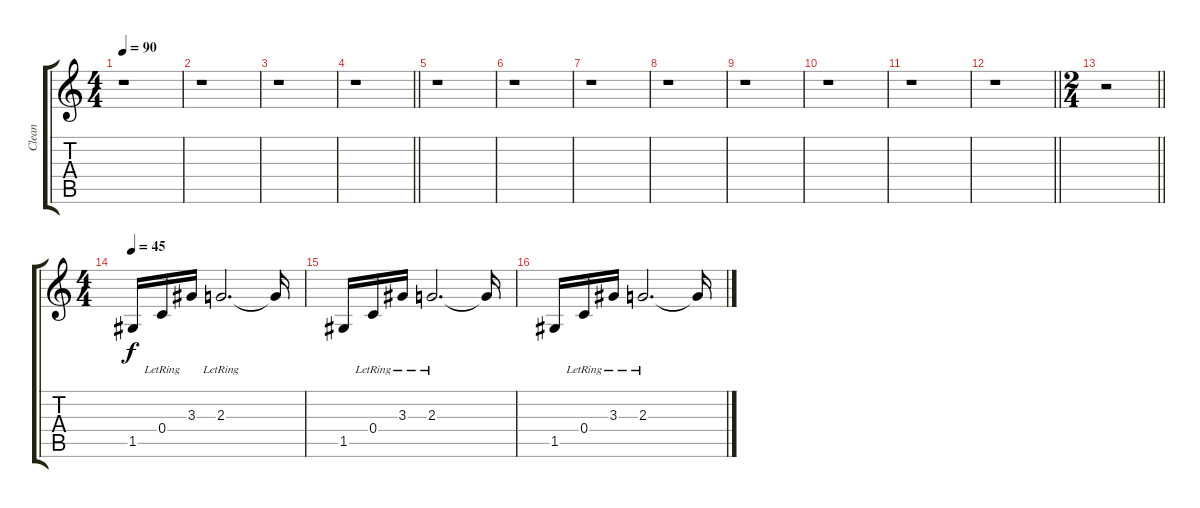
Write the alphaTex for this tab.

\track ("Clean" "Clean") {instrument electricguitarclean}
\staff {score tabs}
\tuning (D4 A3 F3 C3 G2 C2) {hide}
\ts (4 4)
\tempo 90
\clef g2
\ks c
r.1{dy f} |
r.1 |
r.1 |
\barLineRight lightlight
r.1 |
r.1 |
r.1 |
r.1 |
r.1 |
r.1 |
r.1 |
r.1 |
\barLineRight lightlight
r.1 |
\ts (2 4)
\barLineRight lightlight
r.2 |
\ts (4 4)
\tempo 45
1.5.16 0.4{lr}.16 3.3.16 2.3{lr}.2{d} 2.3{t}.16 |
1.5.16 0.4{lr}.16 3.3{lr}.16 2.3{lr}.2{d} 2.3{t}.16 |
1.5.16 0.4{lr}.16 3.3{lr}.16 2.3{lr}.2{d} 2.3{t}.16
